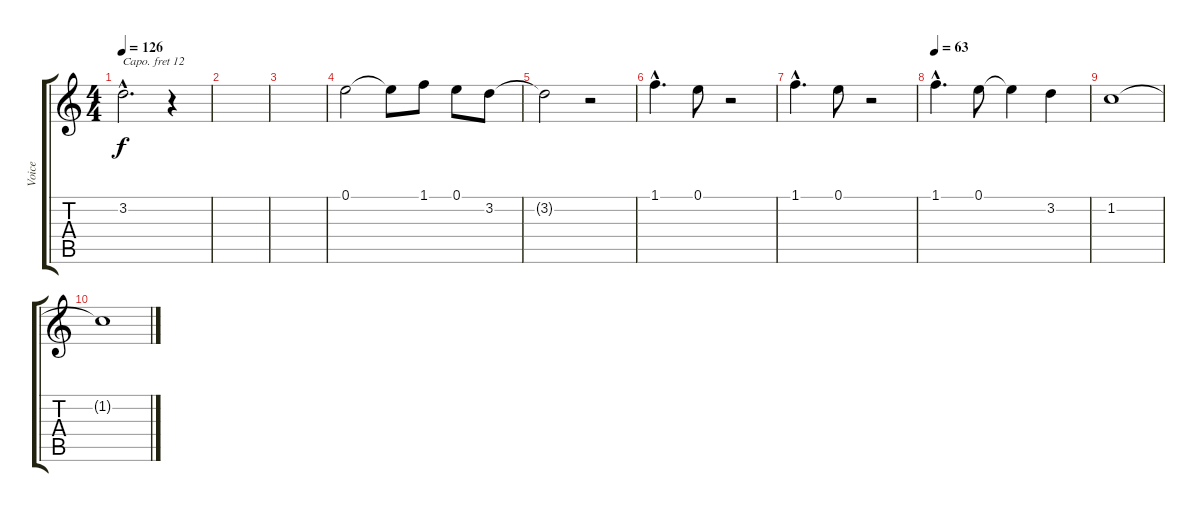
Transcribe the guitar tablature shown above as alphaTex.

\track ("Voice" "Voice") {instrument oboe}
\staff {score tabs}
\capo 12
\tuning (E4 B3 G3 D3 A2 E2) {hide}
\ts (4 4)
\tempo 126
\clef g2
\ks c
3.2{hac t}.2{d lyrics (0 "") lyrics (1 "") lyrics (2 "") lyrics (3 "") lyrics (4 "") dy f} r.4 |
|
|
0.1.2{lyrics (0 "") lyrics (1 "") lyrics (2 "") lyrics (3 "") lyrics (4 "")} 0.1{t}.8{lyrics (0 "") lyrics (1 "") lyrics (2 "") lyrics (3 "") lyrics (4 "")} 1.1.8{lyrics (0 "") lyrics (1 "") lyrics (2 "") lyrics (3 "") lyrics (4 "")} 0.1.8{lyrics (0 "") lyrics (1 "") lyrics (2 "") lyrics (3 "") lyrics (4 "")} 3.2.8{lyrics (0 "") lyrics (1 "") lyrics (2 "") lyrics (3 "") lyrics (4 "")} |
3.2{t}.2{lyrics (0 "") lyrics (1 "") lyrics (2 "") lyrics (3 "") lyrics (4 "")} r.2 |
1.1{hac}.4{d lyrics (0 "") lyrics (1 "") lyrics (2 "") lyrics (3 "") lyrics (4 "")} 0.1.8{lyrics (0 "") lyrics (1 "") lyrics (2 "") lyrics (3 "") lyrics (4 "")} r.2 |
1.1{hac}.4{d lyrics (0 "") lyrics (1 "") lyrics (2 "") lyrics (3 "") lyrics (4 "")} 0.1.8{lyrics (0 "") lyrics (1 "") lyrics (2 "") lyrics (3 "") lyrics (4 "")} r.2 |
\tempo 63
1.1{hac}.4{d lyrics (0 "") lyrics (1 "") lyrics (2 "") lyrics (3 "") lyrics (4 "")} 0.1.8{lyrics (0 "") lyrics (1 "") lyrics (2 "") lyrics (3 "") lyrics (4 "")} 0.1{t}.4{lyrics (0 "") lyrics (1 "") lyrics (2 "") lyrics (3 "") lyrics (4 "")} 3.2.4{lyrics (0 "") lyrics (1 "") lyrics (2 "") lyrics (3 "") lyrics (4 "")} |
1.2.1{lyrics (0 "") lyrics (1 "") lyrics (2 "") lyrics (3 "") lyrics (4 "")} |
1.2{t}.1{lyrics (0 "") lyrics (1 "") lyrics (2 "") lyrics (3 "") lyrics (4 "")}
